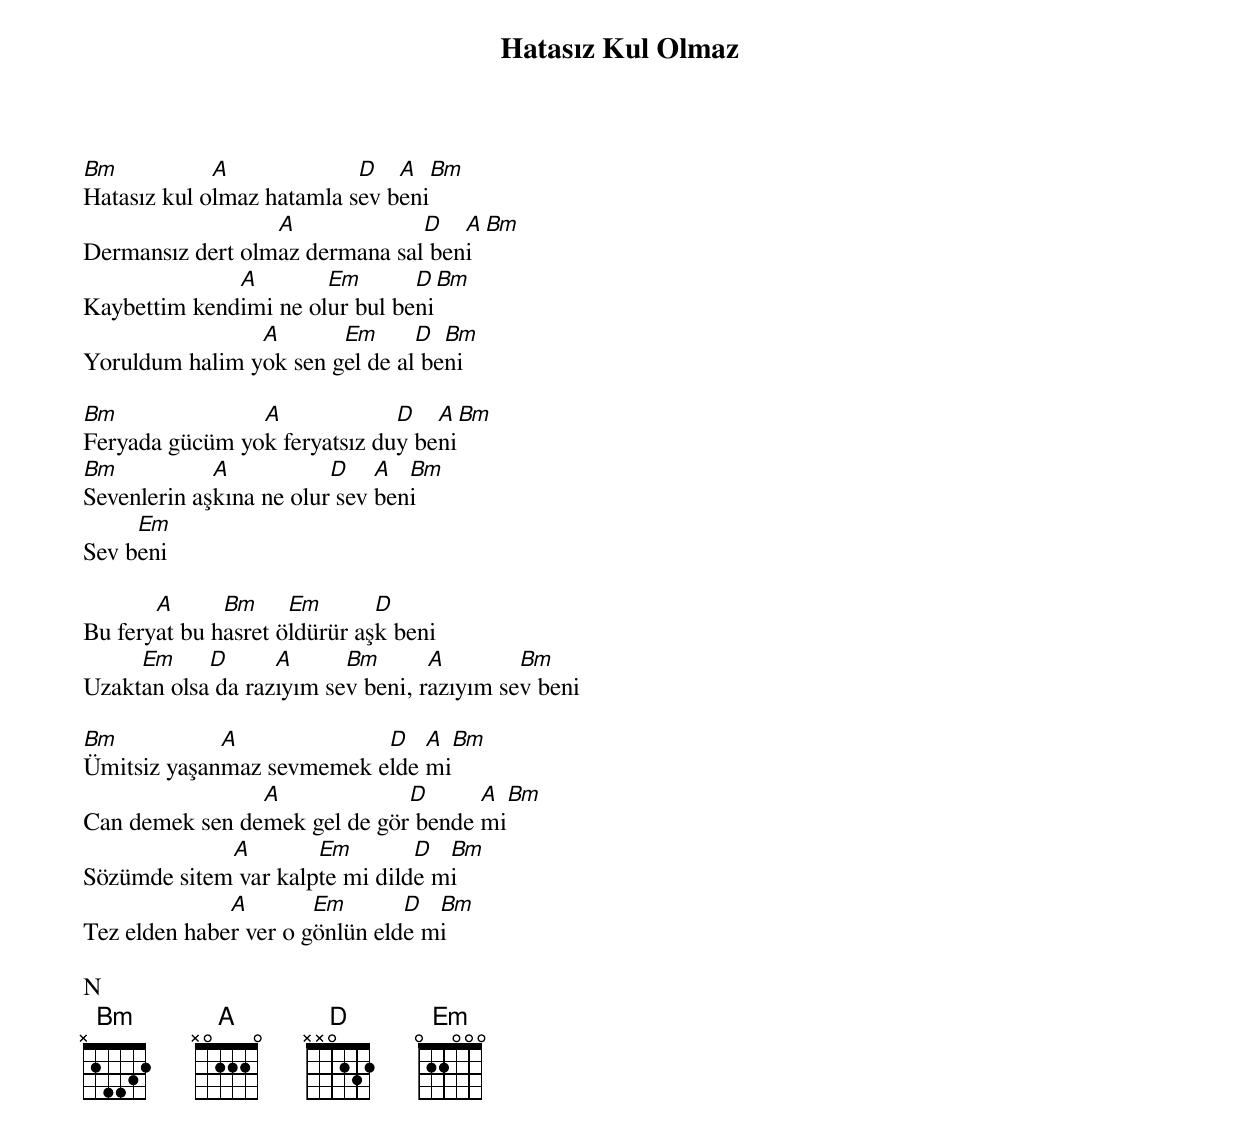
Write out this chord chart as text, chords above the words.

{title: Hatasız Kul Olmaz}
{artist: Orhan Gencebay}

Bm           A             D   A  Bm
Hatasız kul olmaz hatamla sev beni
                  A             D   A  Bm
Dermansız dert olmaz dermana sal beni
              A        Em       D  Bm
Kaybettim kendimi ne olur bul beni
                A       Em      D  Bm
Yoruldum halim yok sen gel de al beni

Bm              A             D   A  Bm
Feryada gücüm yok feryatsız duy beni
Bm           A           D    A  Bm
Sevenlerin aşkına ne olur sev beni
     Em
Sev beni

       A      Bm     Em       D
Bu feryat bu hasret öldürür aşk beni
     Em     D      A      Bm       A        Bm
Uzaktan olsa da razıyım sev beni, razıyım sev beni

Bm           A             D   A  Bm
Ümitsiz yaşanmaz sevmemek elde mi
                A             D      A  Bm
Can demek sen demek gel de gör bende mi
             A        Em        D  Bm
Sözümde sitem var kalpte mi dilde mi
              A        Em       D  Bm
Tez elden haber ver o gönlün elde mi

N
